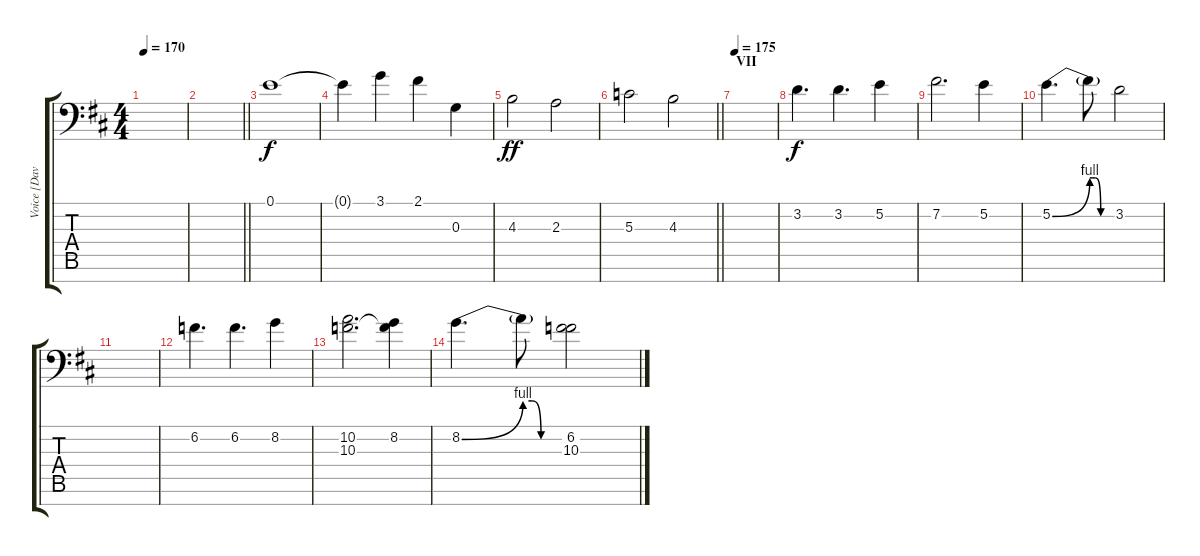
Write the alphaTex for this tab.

\track ("Voice [David Gilmour] / Brass" "Voice [Dav") {instrument lead1square}
\staff {score tabs}
\tuning (E4 B3 G3 D3 A2 E2 G1) {hide}
\ts (4 4)
\tempo 170
\clef f4
\ks d
|
\barLineRight lightlight
|
0.1.1{volume 16 instrument frenchhorn} |
0.1{t}.4{dy f} 3.1.4 2.1.4 0.3.4 |
4.3.2{dy ff} 2.3.2 |
\barLineRight lightlight
5.3.2 4.3.2 |
\section ("" "VII")
\tempo 175
|
3.2.4{d dy f instrument lead1square} 3.2.4{d} 5.2.4 |
7.2.2{d} 5.2.4 |
5.2{be (bend 0 0 60 4)}.4{d} 5.2{be (custom 0 4 15 4 30 0 60 0) t}.8 3.2.2 |
|
6.2.4{d} 6.2.4{d} 8.2.4 |
(10.2 10.3).2{d} (8.2 10.3{t}).4 |
8.2{be (bend 0 0 60 4)}.4{d} 8.2{be (custom 0 4 15 4 30 0 60 0) t}.8 (6.2 10.3).2
